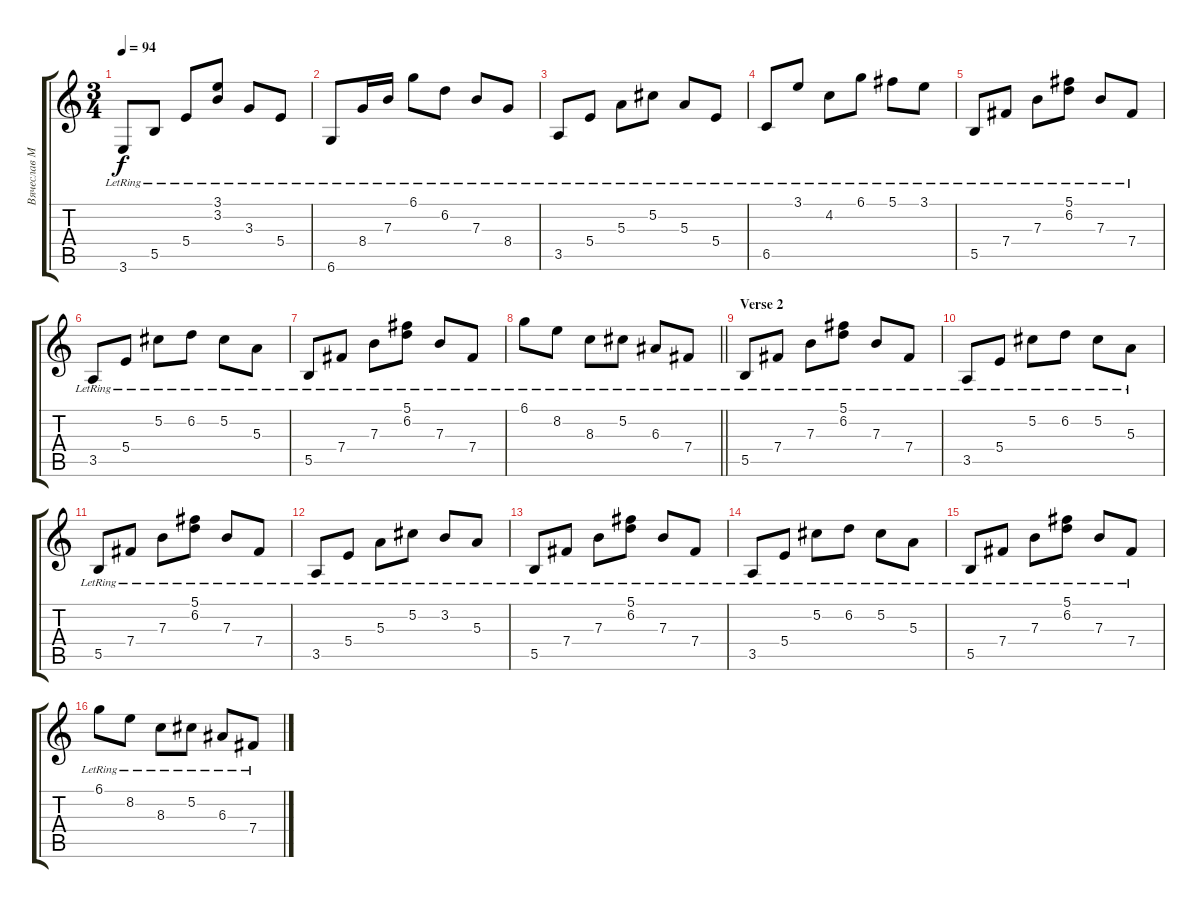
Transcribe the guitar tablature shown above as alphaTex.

\track ("Вячеслав Молчанов" "Вячеслав М") {instrument electricguitarclean}
\staff {score tabs}
\tuning (Db4 Ab3 E3 B2 Gb2 Db2) {hide}
\ts (3 4)
\tempo 94
\clef g2
\ks c
3.6{lr}.8{dy f} 5.5{lr}.8 5.4{lr}.8 (3.1{lr} 3.2{lr}).8 3.3{lr}.8 5.4{lr}.8 |
6.6{lr}.8 8.4{lr}.16 7.3{lr}.16 6.1{lr}.8 6.2{lr}.8 7.3{lr}.8 8.4{lr}.8 |
3.5{lr}.8 5.4{lr}.8 5.3{lr}.8 5.2{lr}.8 5.3{lr}.8 5.4{lr}.8 |
6.5{lr}.8 3.1{lr}.8 4.2{lr}.8 6.1{lr}.8 5.1{lr}.8 3.1{lr}.8 |
5.5{lr}.8 7.4{lr}.8 7.3{lr}.8 (5.1{lr} 6.2{lr}).8 7.3{lr}.8 7.4{lr}.8 |
3.5{lr}.8 5.4{lr}.8 5.2{lr}.8 6.2{lr}.8 5.2{lr}.8 5.3{lr}.8 |
5.5{lr}.8 7.4{lr}.8 7.3{lr}.8 (5.1{lr} 6.2{lr}).8 7.3{lr}.8 7.4{lr}.8 |
\barLineRight lightlight
6.1{lr}.8 8.2{lr}.8 8.3{lr}.8 5.2{lr}.8 6.3{lr}.8 7.4{lr}.8 |
\section ("" "Verse 2")
5.5{lr}.8 7.4{lr}.8 7.3{lr}.8 (5.1{lr} 6.2{lr}).8 7.3{lr}.8 7.4{lr}.8 |
3.5{lr}.8 5.4{lr}.8 5.2{lr}.8 6.2{lr}.8 5.2{lr}.8 5.3{lr}.8 |
5.5{lr}.8 7.4{lr}.8 7.3{lr}.8 (5.1{lr} 6.2{lr}).8 7.3{lr}.8 7.4{lr}.8 |
3.5{lr}.8 5.4{lr}.8 5.3{lr}.8 5.2{lr}.8 3.2{lr}.8 5.3{lr}.8 |
5.5{lr}.8 7.4{lr}.8 7.3{lr}.8 (5.1{lr} 6.2{lr}).8 7.3{lr}.8 7.4{lr}.8 |
3.5{lr}.8 5.4{lr}.8 5.2{lr}.8 6.2{lr}.8 5.2{lr}.8 5.3{lr}.8 |
5.5{lr}.8 7.4{lr}.8 7.3{lr}.8 (5.1{lr} 6.2{lr}).8 7.3{lr}.8 7.4{lr}.8 |
6.1{lr}.8 8.2{lr}.8 8.3{lr}.8 5.2{lr}.8 6.3{lr}.8 7.4{lr}.8
